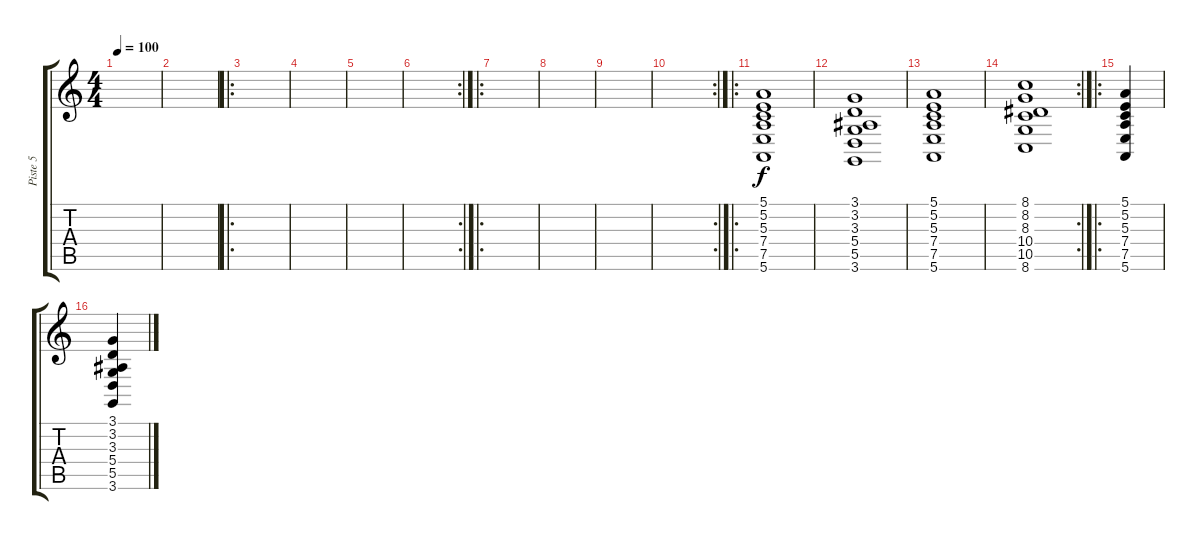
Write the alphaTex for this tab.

\track ("Piste 5" "Piste 5") {instrument fx1rain}
\staff {score tabs}
\tuning (E4 B3 G3 D3 A2 E2) {hide}
\ts (4 4)
\tempo 100
\clef g2
\ks c
|
|
\ro
|
|
|
\rc 2
|
\ro
|
|
|
\rc 2
|
\ro
(5.1 5.2 5.3 7.4 7.5 5.6).1 |
(3.1 3.2 3.3 5.4 5.5 3.6).1 |
(5.1 5.2 5.3 7.4 7.5 5.6).1 |
\rc 2
(8.1 8.2 8.3 10.4 10.5 8.6).1 |
\ro
(5.1 5.2 5.3 7.4 7.5 5.6).4 |
(3.1 3.2 3.3 5.4 5.5 3.6).4
